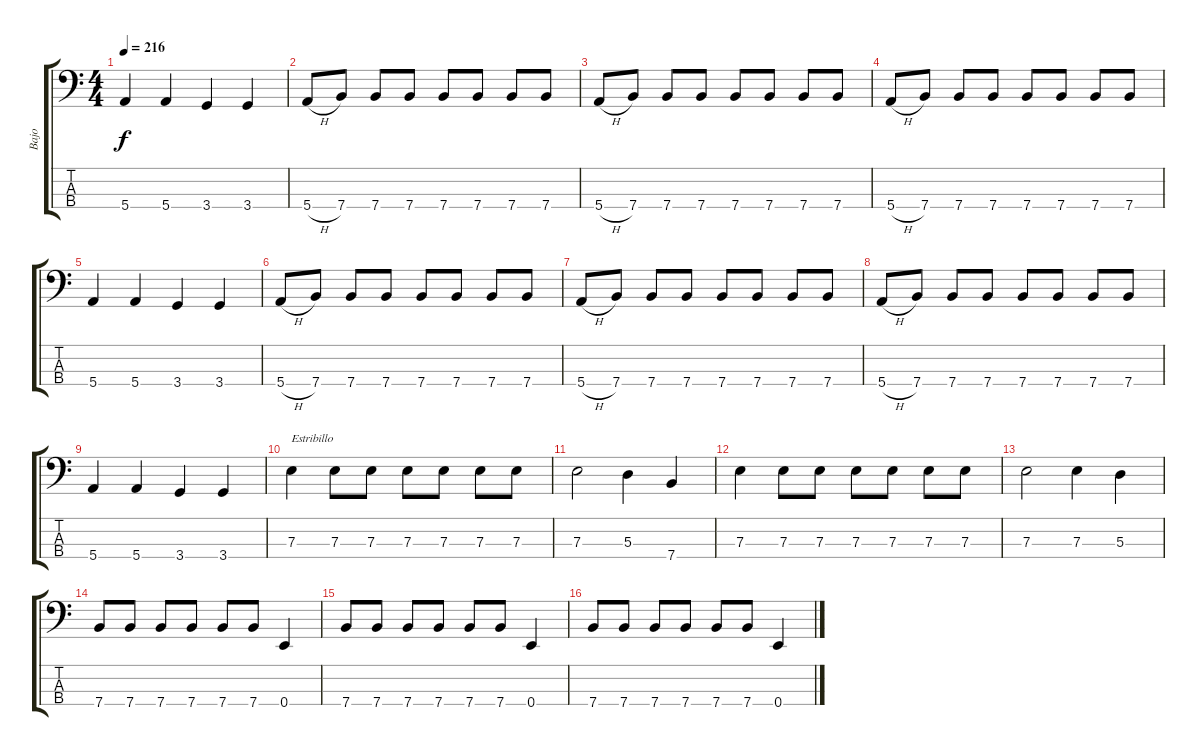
\track ("Bajo" "Bajo") {instrument electricbasspick}
\staff {score tabs}
\tuning (G2 D2 A1 E1) {hide}
\ts (4 4)
\tempo 216
\clef f4
\ks c
5.4.4{dy f} 5.4.4 3.4.4 3.4.4 |
5.4{h}.8 7.4.8 7.4.8 7.4.8 7.4.8 7.4.8 7.4.8 7.4.8 |
5.4{h}.8 7.4.8 7.4.8 7.4.8 7.4.8 7.4.8 7.4.8 7.4.8 |
5.4{h}.8 7.4.8 7.4.8 7.4.8 7.4.8 7.4.8 7.4.8 7.4.8 |
5.4.4 5.4.4 3.4.4 3.4.4 |
5.4{h}.8 7.4.8 7.4.8 7.4.8 7.4.8 7.4.8 7.4.8 7.4.8 |
5.4{h}.8 7.4.8 7.4.8 7.4.8 7.4.8 7.4.8 7.4.8 7.4.8 |
5.4{h}.8 7.4.8 7.4.8 7.4.8 7.4.8 7.4.8 7.4.8 7.4.8 |
5.4.4 5.4.4 3.4.4 3.4.4 |
7.3.4{txt "Estribillo"} 7.3.8 7.3.8 7.3.8 7.3.8 7.3.8 7.3.8 |
7.3.2 5.3.4 7.4.4 |
7.3.4 7.3.8 7.3.8 7.3.8 7.3.8 7.3.8 7.3.8 |
7.3.2 7.3.4 5.3.4 |
7.4.8 7.4.8 7.4.8 7.4.8 7.4.8 7.4.8 0.4.4 |
7.4.8 7.4.8 7.4.8 7.4.8 7.4.8 7.4.8 0.4.4 |
7.4.8 7.4.8 7.4.8 7.4.8 7.4.8 7.4.8 0.4.4
